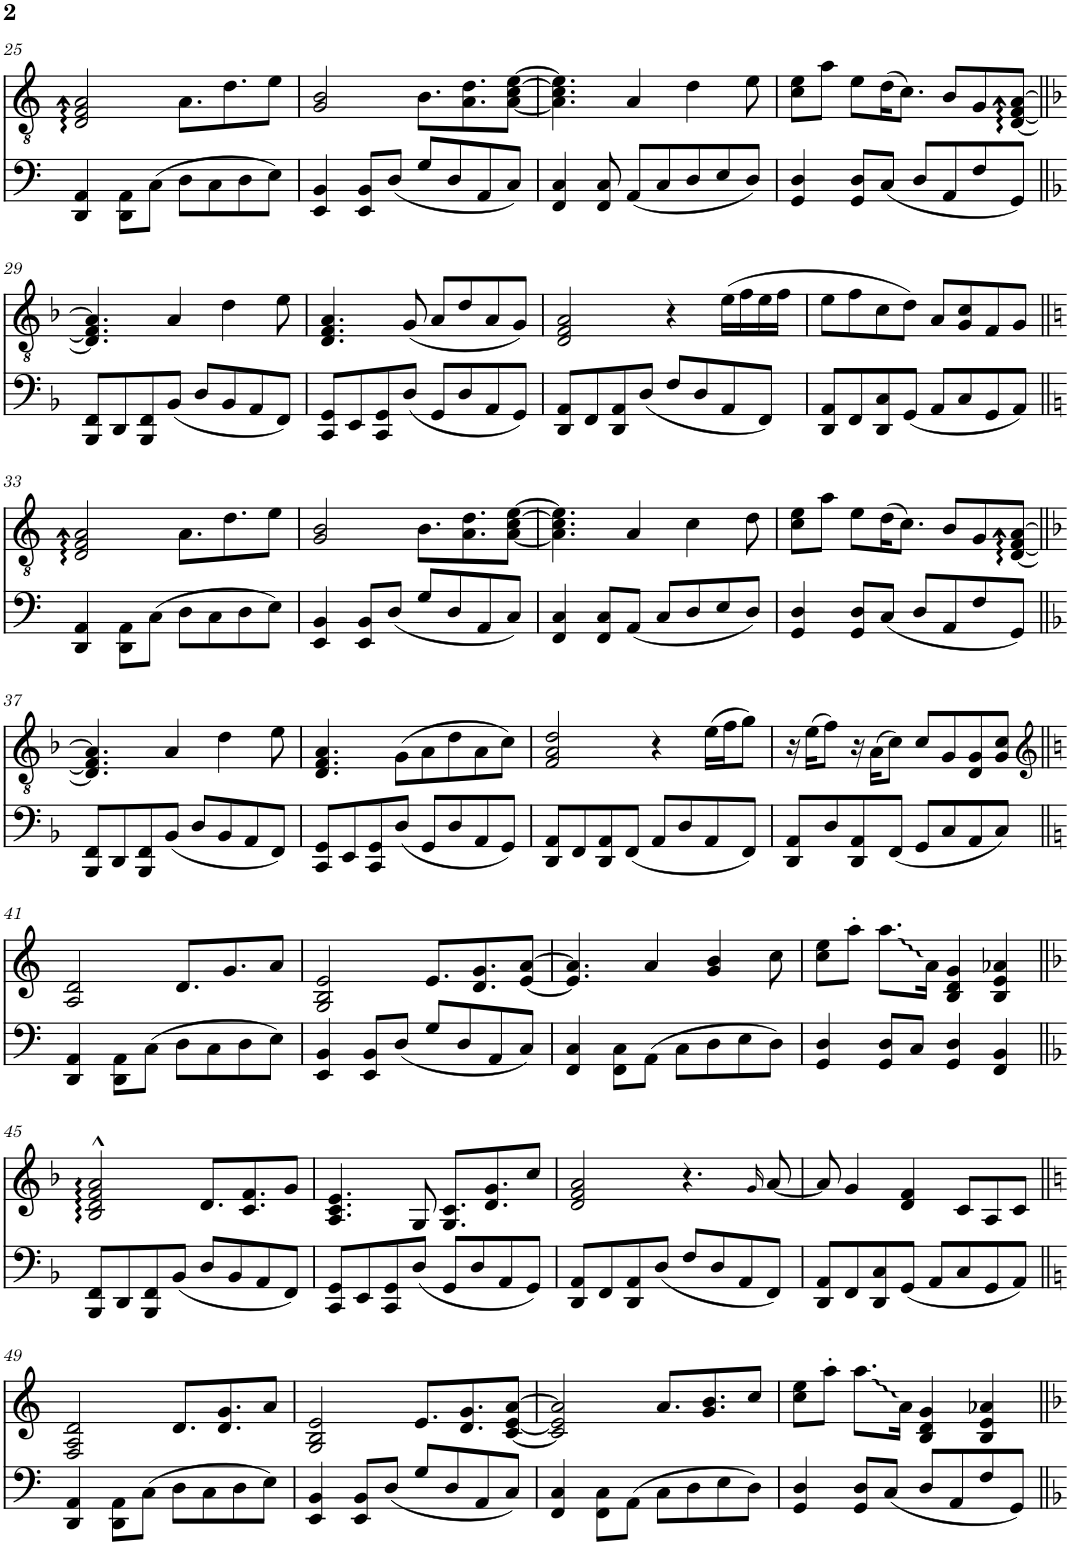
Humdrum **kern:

**kern	**kern
*part2	*part1
*staff2	*staff1
*I"Piano, Left Hand	*I"Piano, Right Hand
*I'Pno	*I'Pno
!!LO:PB:g=z
*clefF4	*clefGv2
*k[]	*k[]
*M4/4	*M4/4
=25	=25
4DD/ 4AA/	2D/ 2F/ 2A/
8DD\ 8AA\L	.
(8C\J	.
8D\L	8.A\L
8C\	.
.	8.d\
8D\	.
8E\J)	8e\J
=26	=26
4EE/ 4BB/	2G/ 2B/
8EE/ 8BB/L	.
(8D/J	.
8G/L	8.B\L
8D/	.
.	8.A\ 8.d\
8AA/	.
8C/J)	[8A\ [8c\ [8e\J
=27	=27
4FF/ 4C/	4.A\] 4.c\] 4.e\]
8FF/ 8C/	.
(8AA/L	4A/
8C/	.
8D/	4d\
8E/	.
8D/J)	8e\
=28	=28
4GG/ 4D/	8c\ 8e\L
.	8a\J
8GG/ 8D/L	8e\L
(8C/J	(16d\K
.	8.c\J)
8D/L	.
8AA/	8B/L
8F/	8G/
8GG/J)	[8D/ [8F/ [8A/J
!!LO:LB:g=z
=29||	=29||
*k[b-]	*k[b-]
8BBB-/ 8FF/L	4.D/] 4.F/] 4.A/]
8DD/	.
8BBB-/ 8FF/	.
(8BB-/J	4A/
8D/L	.
8BB-/	4d\
8AA/	.
8FF/J)	8e\
=30	=30
8CC/ 8GG/L	4.D/ 4.F/ 4.A/
8EE/	.
8CC/ 8GG/	.
(8D/J	(8G/
8GG/L	8A/L
8D/	8d/
8AA/	8A/
8GG/J)	8G/J)
=31	=31
8DD/ 8AA/L	2D/ 2F/ 2A/
8FF/	.
8DD/ 8AA/	.
(8D/J	.
8F/L	4r
8D/	.
8AA/	(16e\LL
.	16f\
8FF/J)	16e\
.	16f\JJ
=32	=32
8DD/ 8AA/L	8e\L
8FF/	8f\
8DD/ 8C/	8c\
(8GG/J	8d\J)
8AA/L	8A/L
8C/	8G/ 8c/
8GG/	8F/
8AA/J)	8G/J
!!LO:LB:g=z
=33||	=33||
*k[]	*k[]
4DD/ 4AA/	2D/ 2F/ 2A/
8DD\ 8AA\L	.
(8C\J	.
8D\L	8.A\L
8C\	.
.	8.d\
8D\	.
8E\J)	8e\J
=34	=34
4EE/ 4BB/	2G/ 2B/
8EE/ 8BB/L	.
(8D/J	.
8G/L	8.B\L
8D/	.
.	8.A\ 8.d\
8AA/	.
8C/J)	[8A\ [8c\ [8e\J
=35	=35
4FF/ 4C/	4.A\] 4.c\] 4.e\]
8FF/ 8C/L	.
(8AA/J	4A/
8C/L	.
8D/	4c\
8E/	.
8D/J)	8d\
=36	=36
4GG/ 4D/	8c\ 8e\L
.	8a\J
8GG/ 8D/L	8e\L
(8C/J	(16d\K
.	8.c\J)
8D/L	.
8AA/	8B/L
8F/	8G/
8GG/J)	[8D/ [8F/ [8A/J
!!LO:LB:g=z
=37||	=37||
*k[b-]	*k[b-]
8BBB-/ 8FF/L	4.D/] 4.F/] 4.A/]
8DD/	.
8BBB-/ 8FF/	.
(8BB-/J	4A/
8D/L	.
8BB-/	4d\
8AA/	.
8FF/J)	8e\
=38	=38
8CC/ 8GG/L	4.D/ 4.F/ 4.A/
8EE/	.
8CC/ 8GG/	.
(8D/J	(8G\L
8GG/L	8A\
8D/	8d\
8AA/	8A\
8GG/J)	8c\J)
=39	=39
8DD/ 8AA/L	2F/ 2A/ 2d/
8FF/	.
8DD/ 8AA/	.
(8FF/J	.
8AA/L	4r
8D/	.
8AA/	(16e\LL
.	16f\J
8FF/J)	8g\J)
=40	=40
8DD/ 8AA/L	16r
.	(16e\KL
8D/	8f\J)
8DD/ 8AA/	16r
.	(16A\KL
(8FF/J	8c\J)
8GG/L	8c/L
8C/	8G/
8AA/	8D/ 8G/
8C/J)	8G/ 8c/J
!!LO:LB:g=z
=41||	=41||
*	*clefG2
*k[]	*k[]
4DD/ 4AA/	2A/ 2d/
8DD\ 8AA\L	.
(8C\J	.
8D\L	8.d/L
8C\	.
.	8.g/
8D\	.
8E\J)	8a/J
=42	=42
4EE/ 4BB/	2G/ 2B/ 2e/
8EE/ 8BB/L	.
(8D/J	.
8G/L	8.e/L
8D/	.
.	8.d/ 8.g/
8AA/	.
8C/J)	[8e/ [8a/J
=43	=43
4FF/ 4C/	4.e/] 4.a/]
8FF\ 8C\L	.
(8AA\J	4a/
8C\L	.
8D\	4g/ 4b/
8E\	.
8D\J)	8cc\
=44	=44
*k[]	*k[]
4GG/ 4D/	8cc\ 8ee\L
.	8aa'\J
8GG/ 8D/L	8.aa\L
8C/J	.
.	16a\Jk
4GG/ 4D/	4B/ 4d/ 4g/
4FF/ 4BB/	4B/ 4e/ 4a-X/
!!LO:LB:g=z
=45||	=45||
*k[b-]	*k[b-]
8BBB-/ 8FF/L	2B-/^^ 2d/^^ 2f/^^ 2a/^^
8DD/	.
8BBB-/ 8FF/	.
(8BB-/J	.
8D/L	8.d/L
8BB-/	.
.	8.c/ 8.f/
8AA/	.
8FF/J)	8g/J
=46	=46
8CC/ 8GG/L	4.A/ 4.c/ 4.e/
8EE/	.
8CC/ 8GG/	.
(8D/J	8G/
8GG/L	8.G/ 8.c/L
8D/	.
.	8.d/ 8.g/
8AA/	.
8GG/J)	8cc/J
=47	=47
8DD/ 8AA/L	2d/ 2f/ 2a/
8FF/	.
8DD/ 8AA/	.
(8D/J	.
8F/L	4.r
8D/	.
8AA/	.
.	16qg/
8FF/J)	[8a/
=48	=48
8DD/ 8AA/L	8a/]
8FF/	4g/
8DD/ 8C/	.
(8GG/J	4d/ 4f/
8AA/L	.
8C/	8c/L
8GG/	8A/
8AA/J)	8c/J
!!LO:LB:g=z
=49||	=49||
*k[]	*k[]
4DD/ 4AA/	2F/ 2A/ 2d/
8DD\ 8AA\L	.
(8C\J	.
8D\L	8.d/L
8C\	.
.	8.d/ 8.g/
8D\	.
8E\J)	8a/J
=50	=50
4EE/ 4BB/	2G/ 2B/ 2e/
8EE/ 8BB/L	.
(8D/J	.
8G/L	8.e/L
8D/	.
.	8.d/ 8.g/
8AA/	.
8C/J)	[8c/ [8e/ [8a/J
=51	=51
4FF/ 4C/	2c/] 2e/] 2a/]
8FF\ 8C\L	.
(8AA\J	.
8C\L	8.a/L
8D\	.
.	8.g/ 8.b/
8E\	.
8D\J)	8cc/J
=52	=52
4GG/ 4D/	8cc\ 8ee\L
.	8aa'\J
8GG/ 8D/L	8.aa\L
(8C/J	.
.	16a\Jk
8D/L	4B/ 4d/ 4g/
8AA/	.
8F/	4B/ 4e/ 4a-X/
8GG/J)	.
=||	=||
*-	*-
